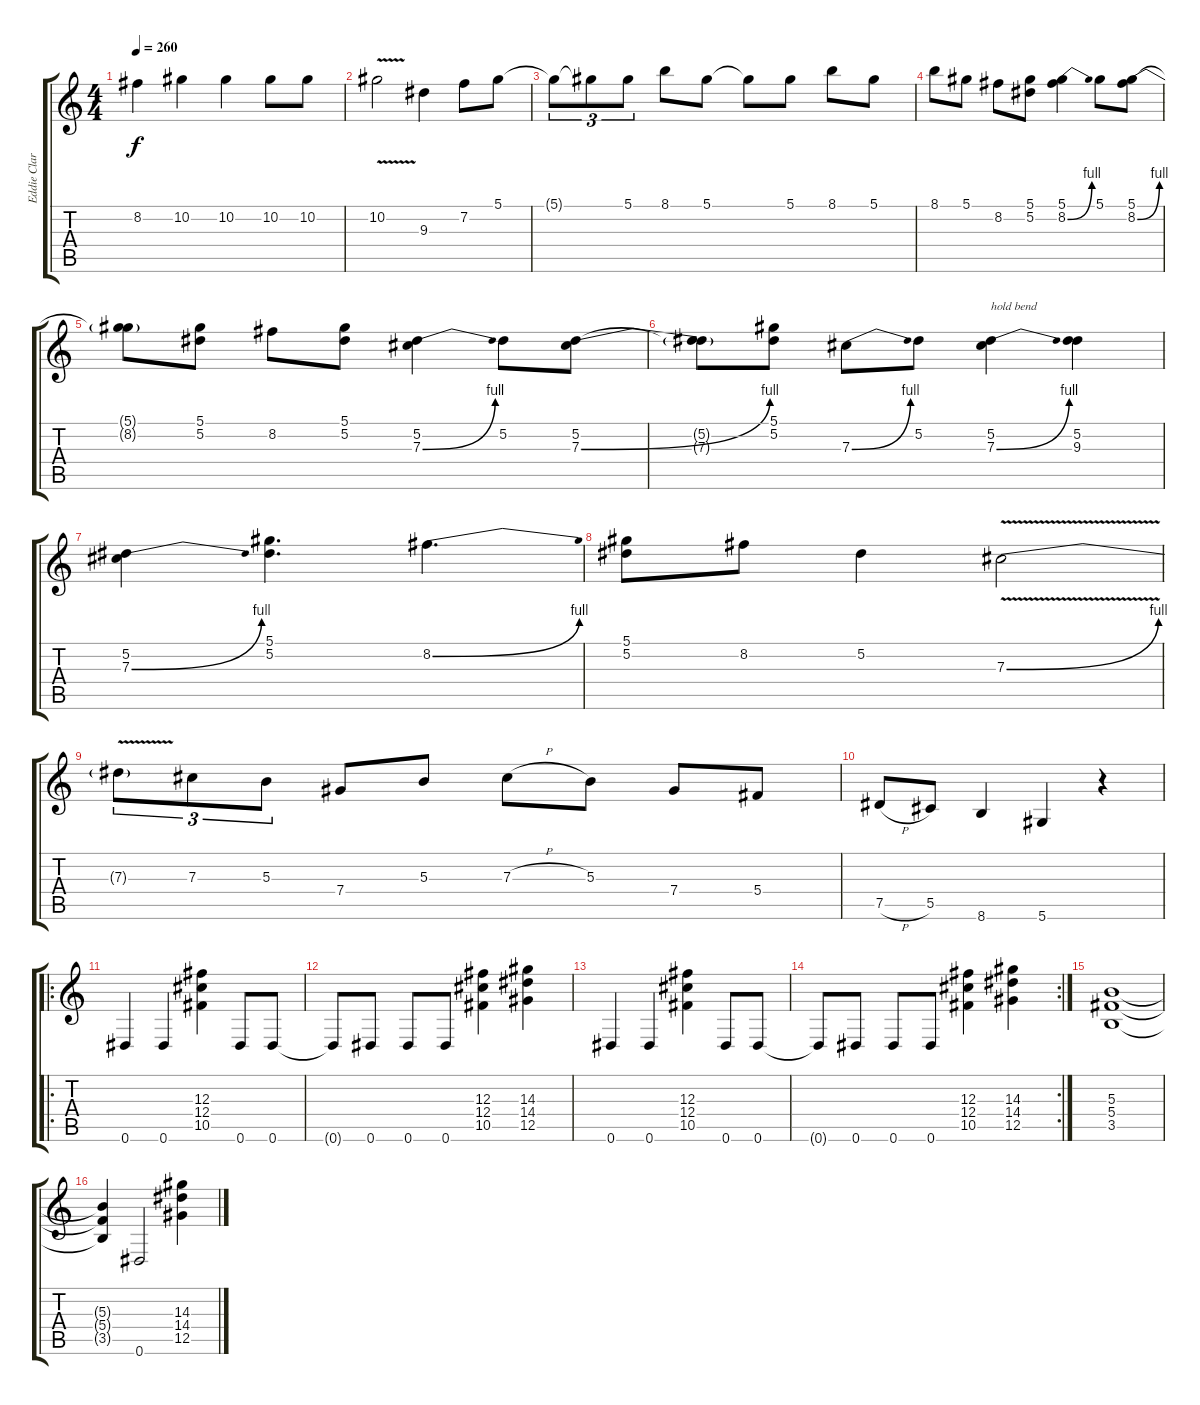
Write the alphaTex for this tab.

\track ("Eddie Clarke-Lead" "Eddie Clar") {instrument distortionguitar}
\staff {score tabs}
\tuning (Eb4 Bb3 Gb3 Db3 Ab2 Eb2) {hide}
\ts (4 4)
\tempo 260
\clef g2
\ks c
8.2.4{dy f} 10.2.4 10.2.4 10.2.8 10.2.8 |
10.2{v}.2 9.3.4 7.2.8 5.1.8 |
5.1{t}.8{tu (3 2)} 5.1{t}.8{tu (3 2)} 5.1.8{tu (3 2)} 8.1.8 5.1.8 5.1{t}.8 5.1.8 8.1.8 5.1.8 |
8.1.8 5.1.8 8.2.8 (5.1 5.2).8 (5.1 8.2{be (bend 0 0 60 4)}).4 5.1.8 (5.1 8.2{be (bend 0 0 60 4)}).8 |
(5.1{t} 8.2{t}).8 (5.1 5.2).8 8.2.8 (5.1 5.2).8 (5.2 7.3{be (bend 0 0 60 4)}).4 5.2.8 (5.2 7.3{be (bend 0 0 60 4)}).8 |
(5.2{t} 7.3{t}).8 (5.1 5.2).8 7.3{be (bend 0 0 60 4)}.8 5.2.8 (5.2 7.3{be (bend 0 0 60 4)}).4{txt "hold bend"} (5.2 9.3).4 |
(5.2 7.3{be (bend 0 0 60 4)}).4 (5.1 5.2).4{d} 8.2{be (bend 0 0 60 4)}.4{d} |
(5.1 5.2).8 8.2.8 5.2.4 7.3{be (bend 0 0 60 4) v}.2 |
7.3{t}.8{tu (3 2)} 7.3.8{tu (3 2)} 5.3.8{tu (3 2)} 7.4.8 5.3.8 7.3{h}.8 5.3.8 7.4.8 5.4.8 |
7.5{h}.8 5.5.8 8.6.4 5.6.4 r.4 |
\ro
0.6.4 0.6.4 (12.3 12.4 10.5).4 0.6.8 0.6.8 |
0.6{t}.8 0.6.8 0.6.8 0.6.8 (12.3 12.4 10.5).4 (14.3 14.4 12.5).4 |
0.6.4 0.6.4 (12.3 12.4 10.5).4 0.6.8 0.6.8 |
\rc 2
0.6{t}.8 0.6.8 0.6.8 0.6.8 (12.3 12.4 10.5).4 (14.3 14.4 12.5).4 |
(5.3 5.4 3.5).1 |
(5.3{t} 5.4{t} 3.5{t}).4 0.6.2 (14.3 14.4 12.5).4
